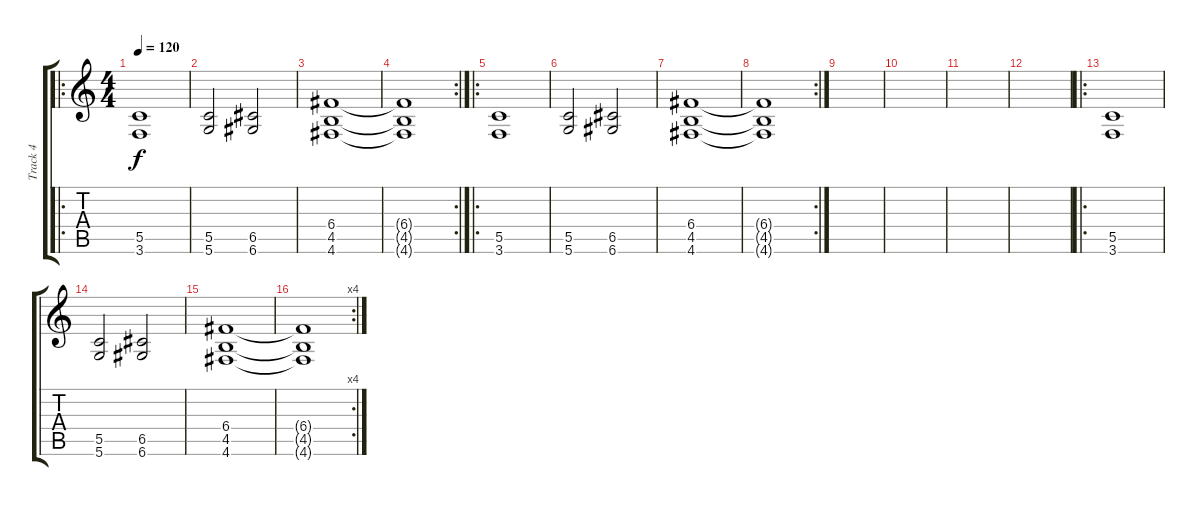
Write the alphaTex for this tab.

\track ("Track 4" "Track 4") {instrument distortionguitar}
\staff {score tabs}
\tuning (D4 A3 F3 C3 G2 D2) {hide}
\ro
\ts (4 4)
\tempo 120
\clef g2
\ks c
(5.5 3.6).1{dy f} |
(5.5 5.6).2 (6.5 6.6).2 |
(6.4 4.5 4.6).1 |
\rc 2
(6.4{t} 4.5{t} 4.6{t}).1 |
\ro
(5.5 3.6).1 |
(5.5 5.6).2 (6.5 6.6).2 |
(6.4 4.5 4.6).1 |
\rc 2
(6.4{t} 4.5{t} 4.6{t}).1 |
|
|
|
|
\ro
(5.5 3.6).1 |
(5.5 5.6).2 (6.5 6.6).2 |
(6.4 4.5 4.6).1 |
\rc 4
(6.4{t} 4.5{t} 4.6{t}).1
